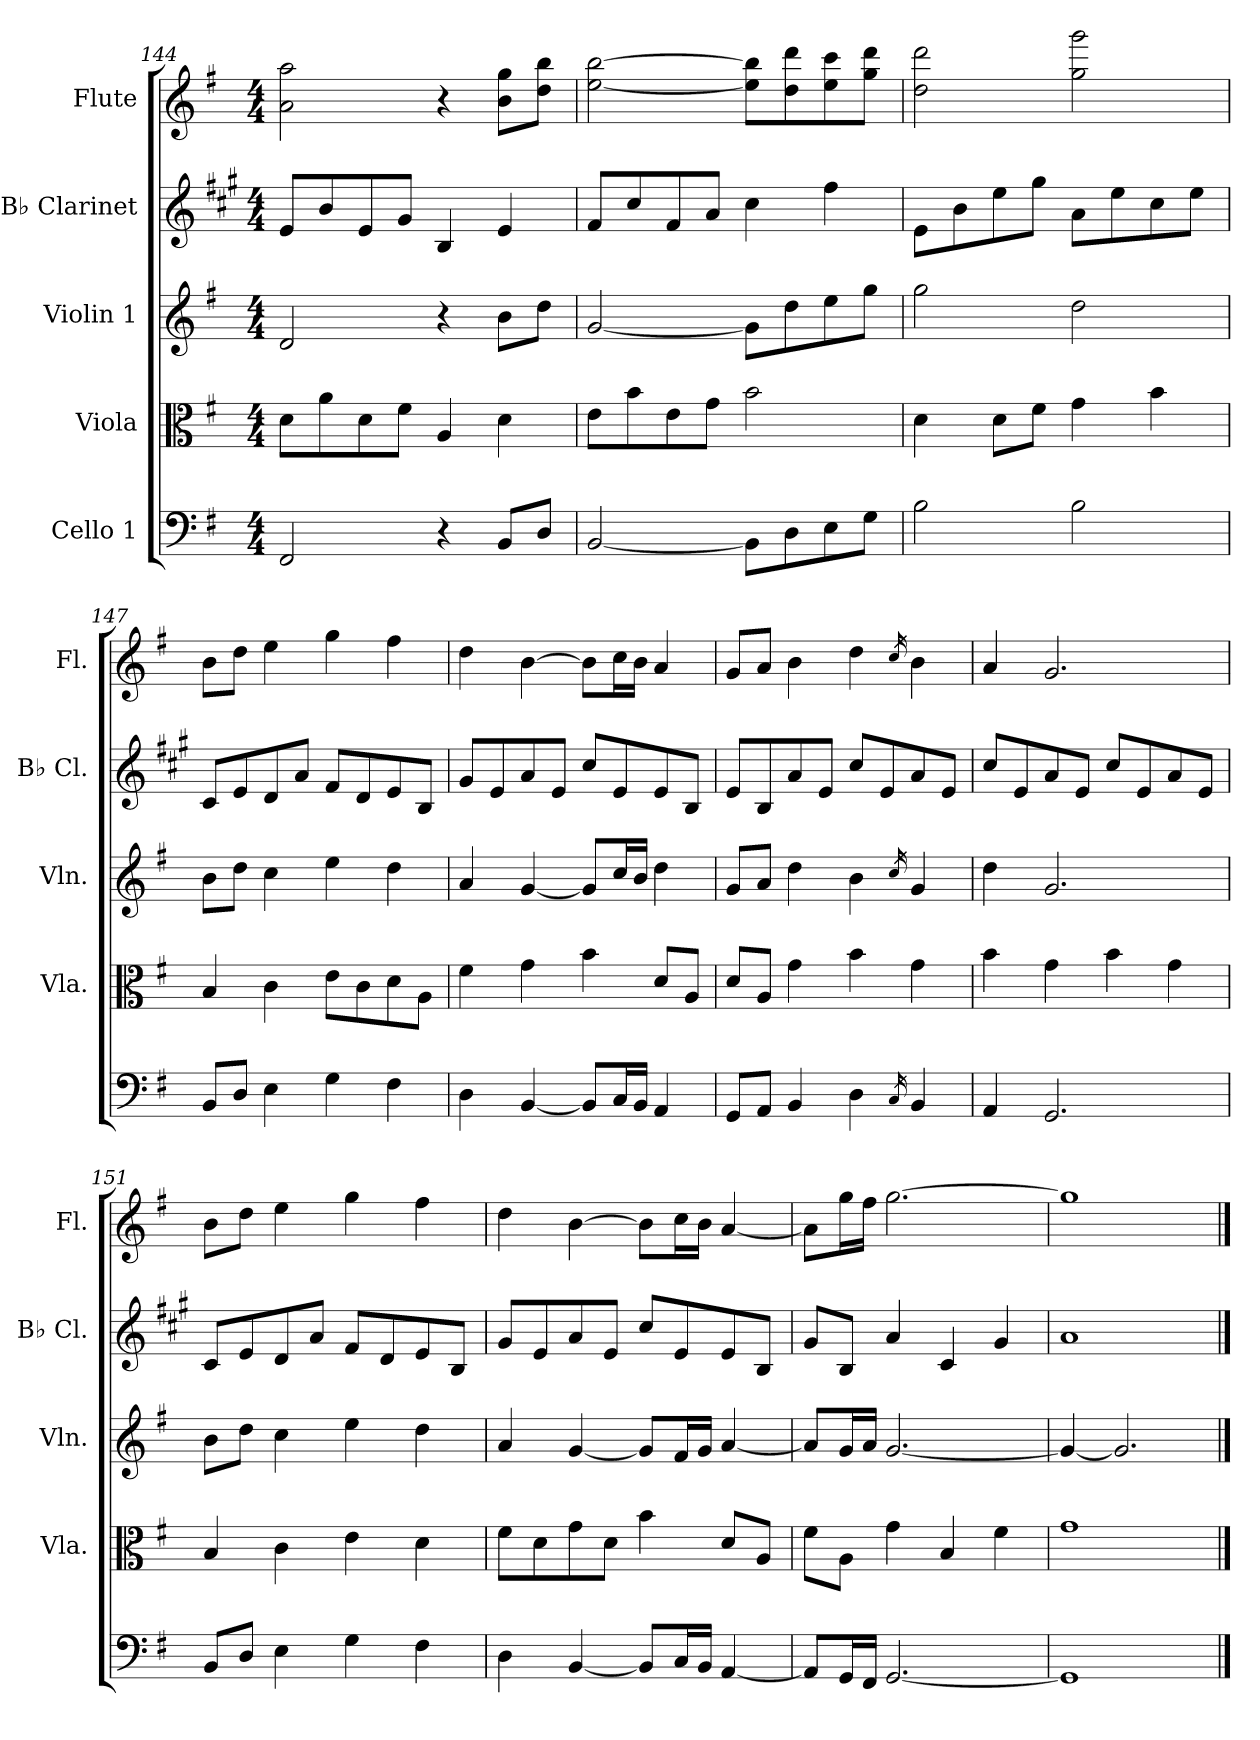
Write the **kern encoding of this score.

**kern	**kern	**kern	**kern	**kern
*part5	*part4	*part3	*part2	*part1
*staff5	*staff4	*staff3	*staff2	*staff1
*I"Cello 1	*I"Viola	*I"Violin 1	*I"B♭ Clarinet	*I"Flute
*	*I'Vla.	*I'Vln.	*I'B♭ Cl.	*I'Fl.
*clefF4	*clefC3	*clefG2	*clefG2	*clefG2
*	*	*	*ITrd1c2	*
*k[f#]	*k[f#]	*k[f#]	*k[f#]	*k[f#]
*M4/4	*M4/4	*M4/4	*M4/4	*M4/4
=144	=144	=144	=144	=144
2FF#/	8d\L	2d/	8d/L	2a\ 2aa\
.	8a\	.	8a/	.
.	8d\	.	8d/	.
.	8f#\J	.	8f#/J	.
4r	4A/	4r	4A/	4r
8BB/L	4d\	8b\L	4d/	8b\ 8gg\L
8D/J	.	8dd\J	.	8dd\ 8bb\J
=145	=145	=145	=145	=145
[2BB/	8e\L	[2g/	8e/L	[2ee\ [2bb\
.	8b\	.	8b/	.
.	8e\	.	8e/	.
.	8g\J	.	8g/J	.
8BB\L]	2b\	8g\L]	4b\	8ee\] 8bb\]L
8D\	.	8dd\	.	8dd\ 8ddd\
8E\	.	8ee\	4ee\	8ee\ 8ccc\
8G\J	.	8gg\J	.	8gg\ 8ddd\J
=146	=146	=146	=146	=146
2B\	4d\	2gg\	8d\L	2dd\ 2ddd\
.	.	.	8a\	.
.	8d\L	.	8dd\	.
.	8f#\J	.	8ff#\J	.
2B\	4g\	2dd\	8g\L	2gg\ 2ggg\
.	.	.	8dd\	.
.	4b\	.	8b\	.
.	.	.	8dd\J	.
!!LO:PB:g=z
=147	=147	=147	=147	=147
8BB/L	4B/	8b\L	8B/L	8b\L
8D/J	.	8dd\J	8d/	8dd\J
4E\	4c\	4cc\	8c/	4ee\
.	.	.	8g/J	.
4G\	8e\L	4ee\	8e/L	4gg\
.	8c\	.	8c/	.
4F#\	8d\	4dd\	8d/	4ff#\
.	8A\J	.	8A/J	.
=148	=148	=148	=148	=148
4D\	4f#\	4a/	8f#/L	4dd\
.	.	.	8d/	.
[4BB/	4g\	[4g/	8g/	[4b\
.	.	.	8d/J	.
8BB/L]	4b\	8g/L]	8b/L	8b\L]
16C/L	.	16cc/L	8d/	16cc\L
16BB/JJ	.	16b/JJ	.	16b\JJ
4AA/	8d/L	4dd\	8d/	4a/
.	8A/J	.	8A/J	.
=149	=149	=149	=149	=149
8GG/L	8d/L	8g/L	8d/L	8g/L
8AA/J	8A/J	8a/J	8A/	8a/J
4BB/	4g\	4dd\	8g/	4b\
.	.	.	8d/J	.
4D\	4b\	4b\	8b/L	4dd\
.	.	.	8d/	.
16qC/	.	16qcc/	.	16qcc/
4BB/	4g\	4g/	8g/	4b\
.	.	.	8d/J	.
=150	=150	=150	=150	=150
4AA/	4b\	4dd\	8b/L	4a/
.	.	.	8d/	.
2.GG/	4g\	2.g/	8g/	2.g/
.	.	.	8d/J	.
.	4b\	.	8b/L	.
.	.	.	8d/	.
.	4g\	.	8g/	.
.	.	.	8d/J	.
=151	=151	=151	=151	=151
8BB/L	4B/	8b\L	8B/L	8b\L
8D/J	.	8dd\J	8d/	8dd\J
4E\	4c\	4cc\	8c/	4ee\
.	.	.	8g/J	.
4G\	4e\	4ee\	8e/L	4gg\
.	.	.	8c/	.
4F#\	4d\	4dd\	8d/	4ff#\
.	.	.	8A/J	.
!!LO:LB:g=z
=152	=152	=152	=152	=152
4D\	8f#\L	4a/	8f#/L	4dd\
.	8d\	.	8d/	.
[4BB/	8g\	[4g/	8g/	[4b\
.	8d\J	.	8d/J	.
8BB/L]	4b\	8g/L]	8b/L	8b\L]
16C/L	.	16f#/L	8d/	16cc\L
16BB/JJ	.	16g/JJ	.	16b\JJ
[4AA/	8d/L	[4a/	8d/	[4a/
.	8A/J	.	8A/J	.
=153	=153	=153	=153	=153
8AA/L]	8f#\L	8a/L]	8f#/L	8a\L]
16GG/L	8A\J	16g/L	8A/J	16gg\L
16FF#/JJ	.	16a/JJ	.	16ff#\JJ
[2.GG/	4g\	[2.g/	4g/	[2.gg\
.	4B/	.	4B/	.
.	4f#\	.	4f#/	.
=154	=154	=154	=154	=154
1GG]	1g	4g/_	1g	1gg]
.	.	2.g/]	.	.
==	==	==	==	==
*-	*-	*-	*-	*-
